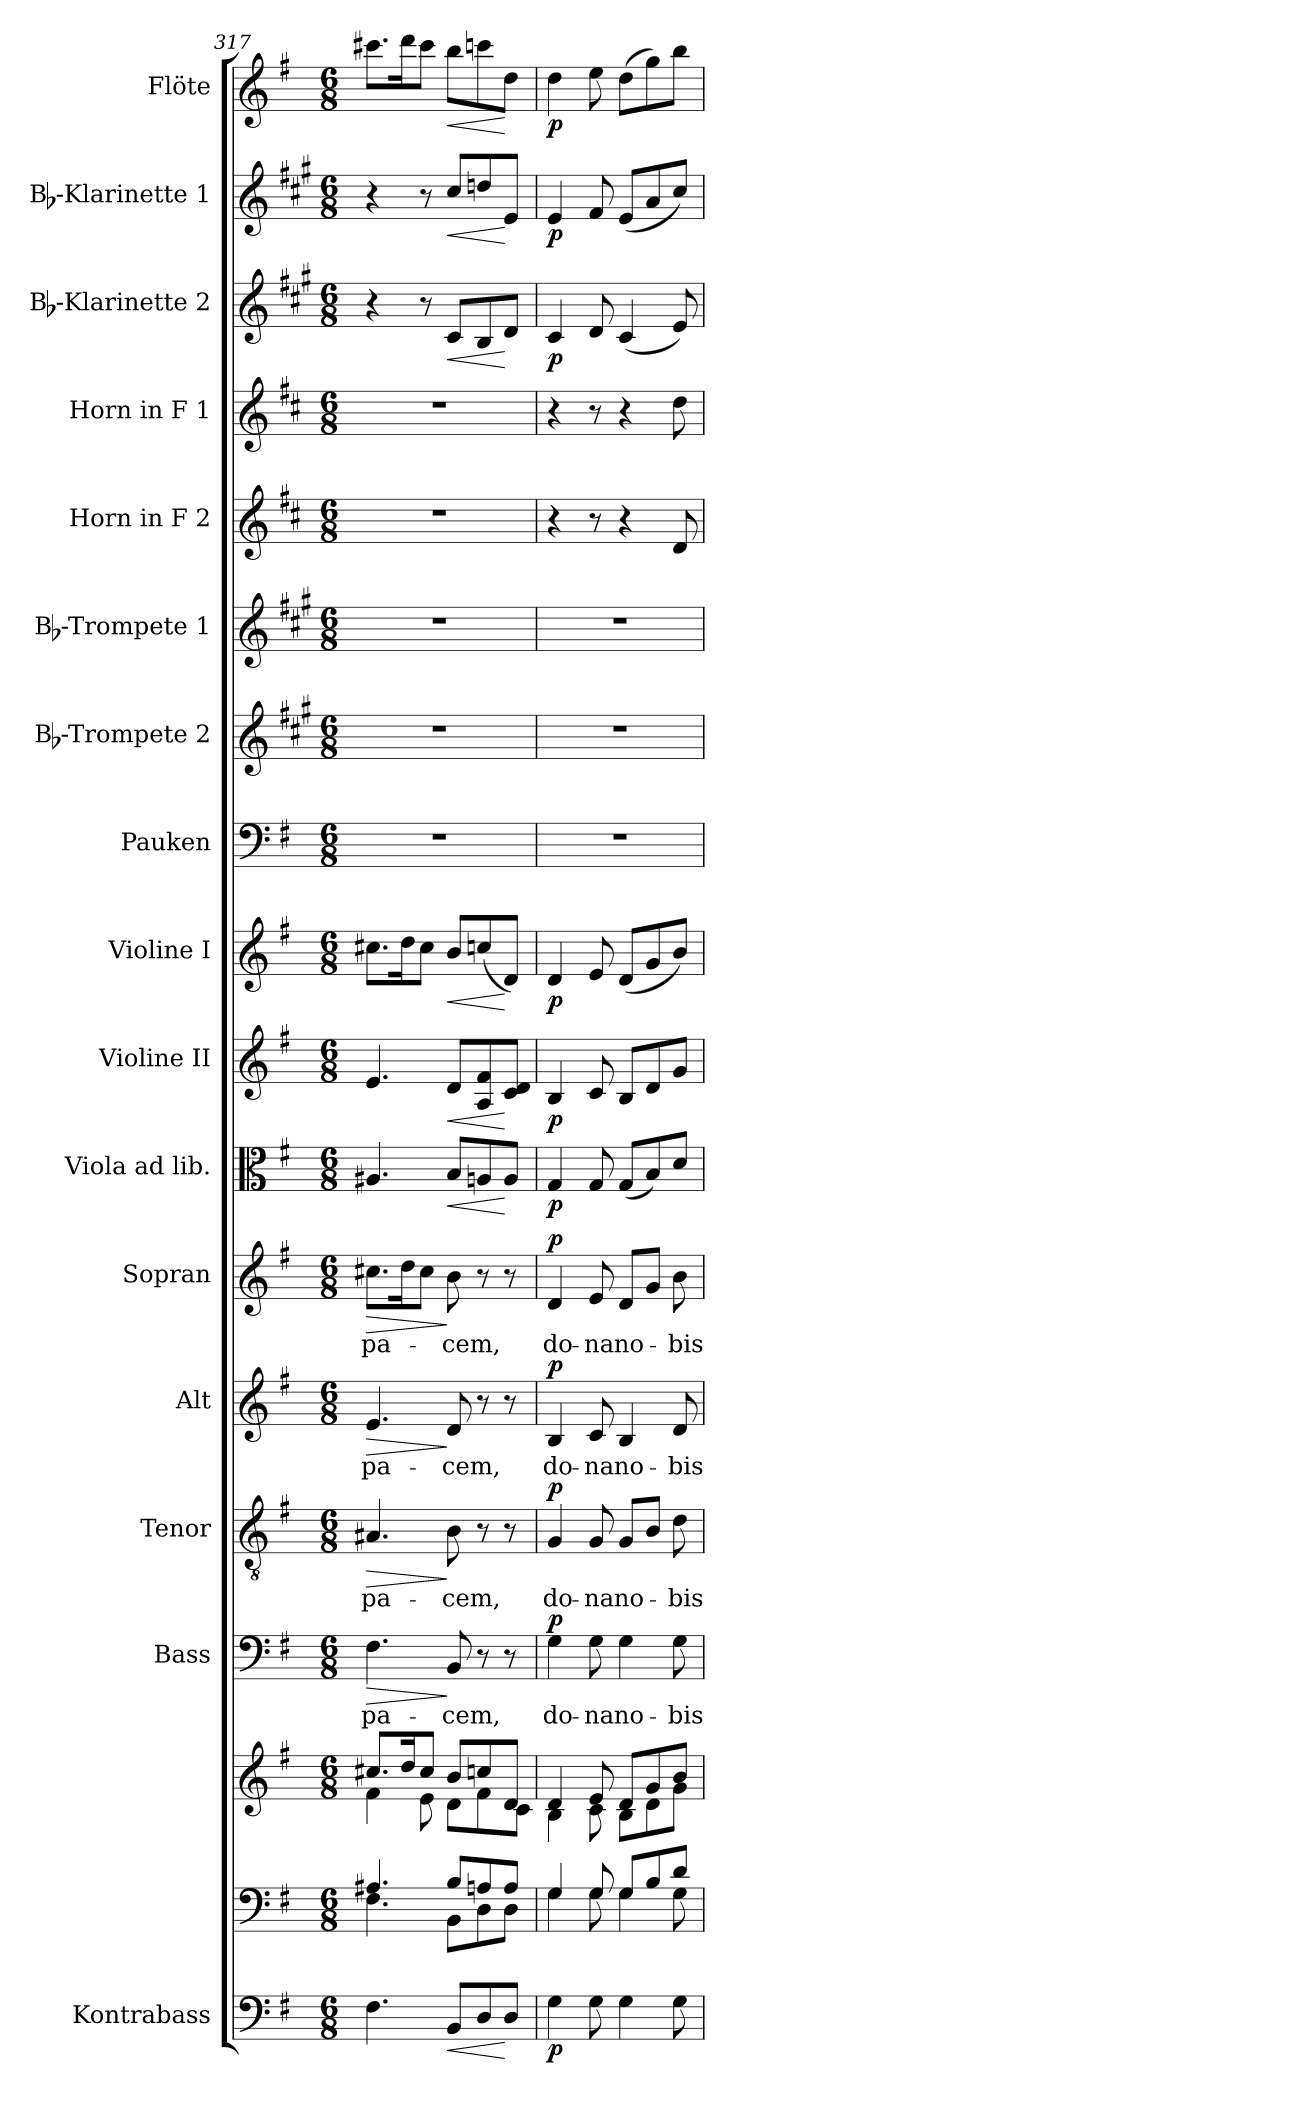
**kern	**dynam	**kern	**kern	**kern	**text	**dynam	**kern	**text	**dynam	**kern	**text	**dynam	**kern	**text	**dynam	**kern	**dynam	**kern	**dynam	**kern	**dynam	**kern	**kern	**kern	**kern	**kern	**kern	**dynam	**kern	**dynam	**kern	**dynam
*part17	*part17	*part16	*part16	*part15	*part15	*part15	*part14	*part14	*part14	*part13	*part13	*part13	*part12	*part12	*part12	*part11	*part11	*part10	*part10	*part9	*part9	*part8	*part7	*part6	*part5	*part4	*part3	*part3	*part2	*part2	*part1	*part1
*staff18	*staff18	*staff17	*staff16	*staff15	*staff15	*staff15	*staff14	*staff14	*staff14	*staff13	*staff13	*staff13	*staff12	*staff12	*staff12	*staff11	*staff11	*staff10	*staff10	*staff9	*staff9	*staff8	*staff7	*staff6	*staff5	*staff4	*staff3	*staff3	*staff2	*staff2	*staff1	*staff1
*I"Kontrabass	*	*	*	*I"Bass	*	*	*I"Tenor	*	*	*I"Alt	*	*	*I"Sopran	*	*	*I"Viola ad lib.	*	*I"Violine II	*	*I"Violine I	*	*I"Pauken	*I"Bb-Trompete 2	*I"Bb-Trompete 1	*I"Horn in F 2	*I"Horn in F 1	*I"Bb-Klarinette 2	*	*I"Bb-Klarinette 1	*	*I"Flöte	*
*I'Kb.	*	*	*	*I'B.	*	*	*I'T.	*	*	*I'A.	*	*	*I'S.	*	*	*I'Vla.	*	*I'Vl. II	*	*I'Vl. I	*	*I'Pk.	*I'Bb Trp. 2	*I'Bb Trp. 1	*	*	*I'Bb Kl. 2	*	*I'Bb Kl. 1	*	*I'Fl.	*
*clefF4	*	*clefF4	*clefG2	*clefF4	*	*	*clefGv2	*	*	*clefG2	*	*	*clefG2	*	*	*clefC3	*	*clefG2	*	*clefG2	*	*clefF4	*clefG2	*clefG2	*clefG2	*clefG2	*clefG2	*	*clefG2	*	*clefG2	*
*ITrd7c12	*	*	*	*	*	*	*	*	*	*	*	*	*	*	*	*	*	*	*	*	*	*	*ITrd1c2	*ITrd1c2	*ITrd4c7	*ITrd4c7	*ITrd1c2	*	*ITrd1c2	*	*	*
*k[f#]	*	*k[f#]	*k[f#]	*k[f#]	*	*	*k[f#]	*	*	*k[f#]	*	*	*k[f#]	*	*	*k[f#]	*	*k[f#]	*	*k[f#]	*	*k[f#]	*k[f#]	*k[f#]	*k[f#]	*k[f#]	*k[f#]	*	*k[f#]	*	*k[f#]	*
*G:	*	*G:	*G:	*G:	*	*	*G:	*	*	*G:	*	*	*G:	*	*	*G:	*	*G:	*	*G:	*	*G:	*G:	*G:	*G:	*G:	*G:	*	*G:	*	*G:	*
*M6/8	*	*M6/8	*M6/8	*M6/8	*	*	*M6/8	*	*	*M6/8	*	*	*M6/8	*	*	*M6/8	*	*M6/8	*	*M6/8	*	*M6/8	*M6/8	*M6/8	*M6/8	*M6/8	*M6/8	*	*M6/8	*	*M6/8	*
=317	=317	=317	=317	=317	=317	=317	=317	=317	=317	=317	=317	=317	=317	=317	=317	=317	=317	=317	=317	=317	=317	=317	=317	=317	=317	=317	=317	=317	=317	=317	=317	=317
*	*	*^	*^	*	*	*	*	*	*	*	*	*	*	*	*	*	*	*	*	*	*	*	*	*	*	*	*	*	*	*	*	*
!	!	!	!	!	!	!	!LO:LY:b	!LO:HP:b	!	!LO:LY:b	!LO:HP:b	!	!LO:LY:b	!LO:HP:b	!	!LO:LY:b	!LO:HP:b	!	!	!	!	!	!	!	!	!	!	!	!	!	!	!	!	!
4.FF#\	.	4.A#X/	4.F#\	8.cc#X/L	4f#\	4.F#\	pa-	>	4.A#X/	pa-	>	4.e/	pa-	>	8.cc#X\L	pa-	>	4.A#X/	.	4.e/	.	8.cc#X\L	.	2.r	2.r	2.r	2.r	2.r	4r	.	4r	.	8.ccc#X\L	.
.	.	.	.	16dd/k	.	.	.	.	.	.	.	.	.	.	16dd\k	.	.	.	.	.	.	16dd\k	.	.	.	.	.	.	.	.	.	.	16ddd\k	.
.	.	.	.	8cc#/J	8e\	.	.	.	.	.	.	.	.	.	8cc#\J	.	.	.	.	.	.	8cc#\J	.	.	.	.	.	.	8r	.	8r	.	8ccc#\J	.
!	!LO:HP:b	!	!	!	!	!	!LO:LY:b	!	!	!LO:LY:b	!	!	!LO:LY:b	!	!	!LO:LY:b	!	!	!LO:HP:b	!	!LO:HP:b	!	!LO:HP:b	!	!	!	!	!	!	!LO:HP:b	!	!LO:HP:b	!	!LO:HP:b
8BBB/L	<	8B/L	8BB\L	8b/L	8d\L	8BB/	-cem,	]	8B\	-cem,	]	8d/	-cem,	]	8b\	-cem,	]	8B/L	<	8d/L	<	8b/L	<	.	.	.	.	.	8B/L	<	8b/L	<	8bb\L	<
8DD/	.	8An/	8D\	8ccn/	8f#\	8r	.	.	8r	.	.	8r	.	.	8r	.	.	8An/	.	8A/ 8f#/	.	(<8ccn/	.	.	.	.	.	.	8A/	.	8ccn/	.	8cccn\	.
8DD/J	[	8A/J	8D\J	8d/J	8c\J	8r	.	.	8r	.	.	8r	.	.	8r	.	.	8A/J	[	8c/ 8d/J	[	8d/J)	[	.	.	.	.	.	8c/J	[	8d/J	[	8dd\J	[
=318	=318	=318	=318	=318	=318	=318	=318	=318	=318	=318	=318	=318	=318	=318	=318	=318	=318	=318	=318	=318	=318	=318	=318	=318	=318	=318	=318	=318	=318	=318	=318	=318	=318	=318
!	!LO:DY:b	!	!	!	!	!	!LO:LY:b	!LO:DY:a	!	!LO:LY:b	!LO:DY:a	!	!LO:LY:b	!LO:DY:a	!	!LO:LY:b	!LO:DY:a	!	!LO:DY:b	!	!LO:DY:b	!	!LO:DY:b	!	!	!	!	!	!	!LO:DY:b	!	!LO:DY:b	!	!LO:DY:b
4GG\	p	4G/	4G\	4d/	4B\	4G\	do-	p	4G/	do-	p	4B/	do-	p	4d/	do-	p	4G/	p	4B/	p	4d/	p	2.r	2.r	2.r	4r	4r	4B/	p	4d/	p	4dd\	p
!	!	!	!	!	!	!	!LO:LY:b	!	!	!LO:LY:b	!	!	!LO:LY:b	!	!	!LO:LY:b	!	!	!	!	!	!	!	!	!	!	!	!	!	!	!	!	!	!
8GG\	.	8G/	8G\	8e/	8c\	8G\	-na	.	8G/	-na	.	8c/	-na	.	8e/	-na	.	8G/	.	8c/	.	8e/	.	.	.	.	8r	8r	8c/	.	8e/	.	8ee\	.
!	!	!	!	!	!	!	!LO:LY:b	!	!	!LO:LY:b	!	!	!LO:LY:b	!	!	!LO:LY:b	!	!	!	!	!	!	!	!	!	!	!	!	!	!	!	!	!	!
4GG\	.	8G/L	4G\	8d/L	8B\L	4G\	no-	.	8G/L	no-	.	4B/	no-	.	8d/L	no-	.	(<8G/L	.	8B/L	.	(<8d/L	.	.	.	.	4r	4r	(<4B/	.	(<8d/L	.	(>8dd\L	.
.	.	8B/	.	8g/	8d\	.	.	.	8B/J	.	.	.	.	.	8g/J	.	.	8B/)	.	8d/	.	8g/	.	.	.	.	.	.	.	.	8g/	.	8gg\)	.
!	!	!	!	!	!	!	!LO:LY:b	!	!	!LO:LY:b	!	!	!LO:LY:b	!	!	!LO:LY:b	!	!	!	!	!	!	!	!	!	!	!	!	!	!	!	!	!	!
8GG\	.	8d/J	8G\	8b/J	8g\J	8G\	-bis	.	8d\	-bis	.	8d/	-bis	.	8b\	-bis	.	8d/J	.	8g/J	.	8b/J)	.	.	.	.	8G/	8g\	8d/)	.	8b/J)	.	8bb\J	.
*	*	*v	*v	*	*	*	*	*	*	*	*	*	*	*	*	*	*	*	*	*	*	*	*	*	*	*	*	*	*	*	*	*	*	*
*	*	*	*v	*v	*	*	*	*	*	*	*	*	*	*	*	*	*	*	*	*	*	*	*	*	*	*	*	*	*	*	*	*	*
=	=	=	=	=	=	=	=	=	=	=	=	=	=	=	=	=	=	=	=	=	=	=	=	=	=	=	=	=	=	=	=	=
*-	*-	*-	*-	*-	*-	*-	*-	*-	*-	*-	*-	*-	*-	*-	*-	*-	*-	*-	*-	*-	*-	*-	*-	*-	*-	*-	*-	*-	*-	*-	*-	*-
